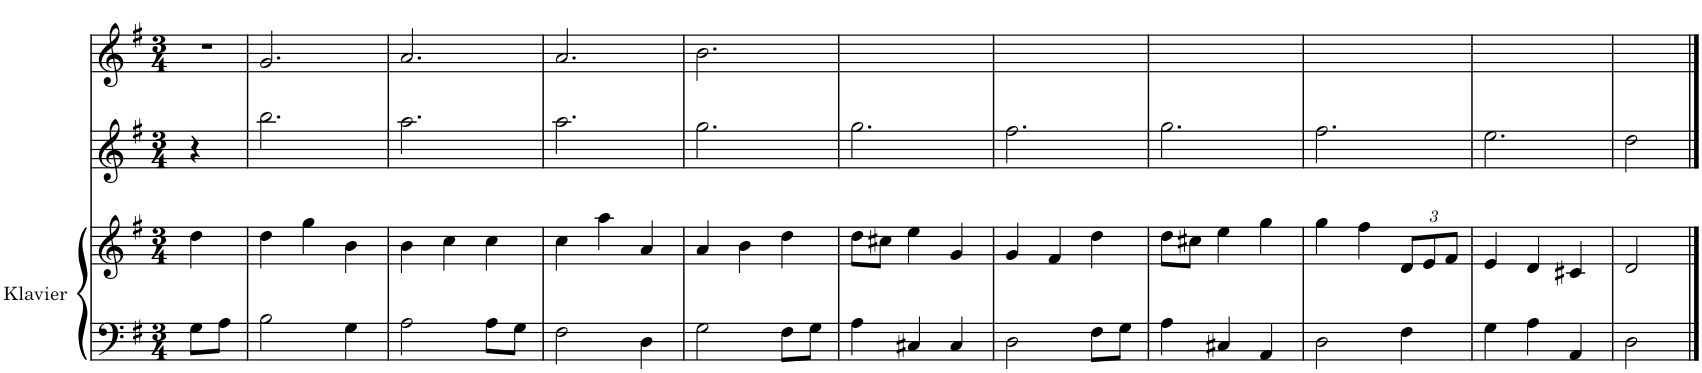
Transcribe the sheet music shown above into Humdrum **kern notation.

**kern	**kern	**kern	**kern
*part3	*part3	*part2	*part1
*staff4	*staff3	*staff2	*staff1
*I"Klavier	*	*I"Oboe	*I"Oboe 2
*	*	*I'Ob	*I'Ob. 2
*clefF4	*clefG2	*clefG2	*clefG2
*k[f#]	*k[f#]	*k[f#]	*k[f#]
*G:	*G:	*G:	*G:
*M3/4	*M3/4	*M3/4	*M3/4
=	=	=	=
8G\L	4dd\	4r	2.r
8A\J	.	.	.
2ryy	2ryy	2ryy	.
=1	=1	=1	=1
2B\	4dd\	2.bb\	2.g/
.	4gg\	.	.
4G\	4b\	.	.
=2	=2	=2	=2
2A\	4b\	2.aa\	2.a/
.	4cc\	.	.
8A\L	4cc\	.	.
8G\J	.	.	.
=3	=3	=3	=3
2F#\	4cc\	2.aa\	2.a/
.	4aa\	.	.
4D\	4a/	.	.
=4	=4	=4	=4
2G\	4a/	2.gg\	2.b\
.	4b\	.	.
8F#\L	4dd\	.	.
8G\J	.	.	.
=5	=5	=5	=5
4A\	8dd\L	2.gg\	2.ryy
.	8cc#X\J	.	.
4C#X/	4ee\	.	.
4C#/	4g/	.	.
=6	=6	=6	=6
2D\	4g/	2.ff#\	2.ryy
.	4f#/	.	.
8F#\L	4dd\	.	.
8G\J	.	.	.
=7	=7	=7	=7
4A\	8dd\L	2.gg\	2.ryy
.	8cc#X\J	.	.
4C#X/	4ee\	.	.
4AA/	4gg\	.	.
=8	=8	=8	=8
2D\	4gg\	2.ff#\	2.ryy
.	4ff#\	.	.
*	*Xbrackettup	*	*
4F#\	12d/L	.	.
.	12e/	.	.
.	12f#/J	.	.
=9	=9	=9	=9
4G\	4e/	2.ee\	2.ryy
4A\	4d/	.	.
4AA/	4c#X/	.	.
=10	=10	=10	=10
2D\	2d/	2dd\	2.ryy
4ryy	4ryy	4ryy	.
==	==	==	==
*-	*-	*-	*-
